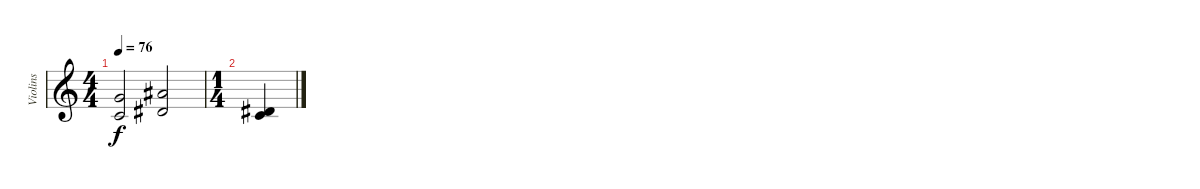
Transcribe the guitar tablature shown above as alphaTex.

\track ("Violins" "Violins") {instrument violin}
\staff {score}
\tuning (E4 B3 G3 D3 A2 E2) {hide}
\ts (4 4)
\tempo 76
\clef g2
\ks c
(12.3 10.4).2{dy f} (15.3 13.4).2 |
\ts (1 4)
(8.3 10.4).4
